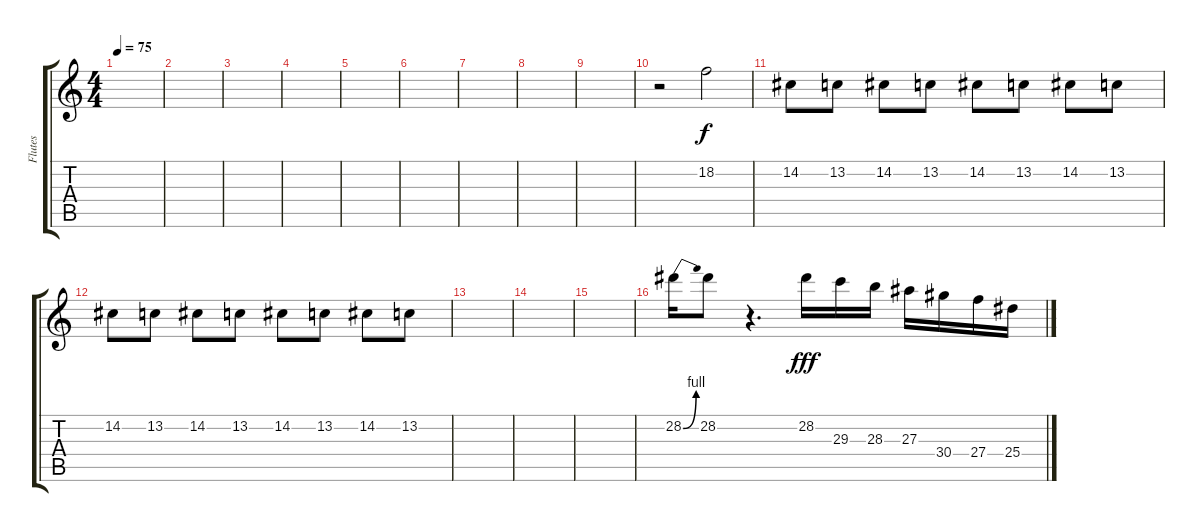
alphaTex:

\track ("Flutes" "Flutes") {instrument flute}
\staff {score tabs}
\tuning (E4 B3 G3 D3 A2 E2) {hide}
\ts (4 4)
\tempo 75
\clef g2
\ks c
|
|
|
|
|
|
|
|
|
r.2 18.2.2 |
14.2.8 13.2.8 14.2.8 13.2.8 14.2.8 13.2.8 14.2.8 13.2.8 |
14.2.8 13.2.8 14.2.8 13.2.8 14.2.8 13.2.8 14.2.8 13.2.8 |
|
|
|
28.2{be (bend 0 0 60 4)}.16 28.2.8 r.4{d} 28.2.16{dy fff} 29.3.16 28.3.16 27.3.16 30.4.16 27.4.16 25.4.16
